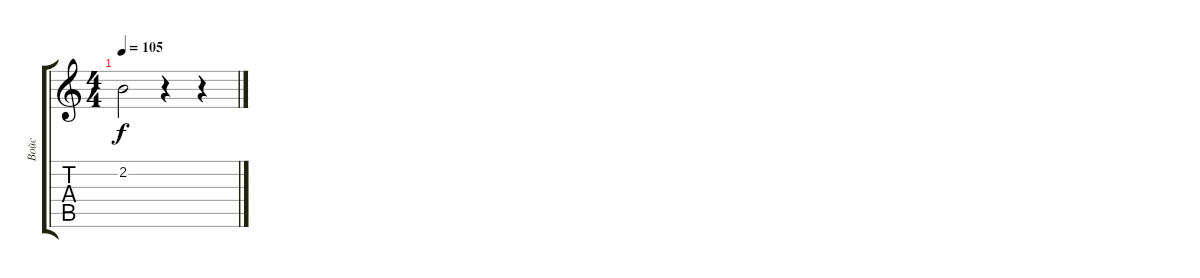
\track ("Войс" "Войс") {instrument contrabass}
\staff {score tabs}
\tuning (D4 A3 F3 C3 G2 C2) {hide}
\ts (4 4)
\tempo 105
\clef g2
\ks c
2.2{t}.2{dy f} r.4 r.4
